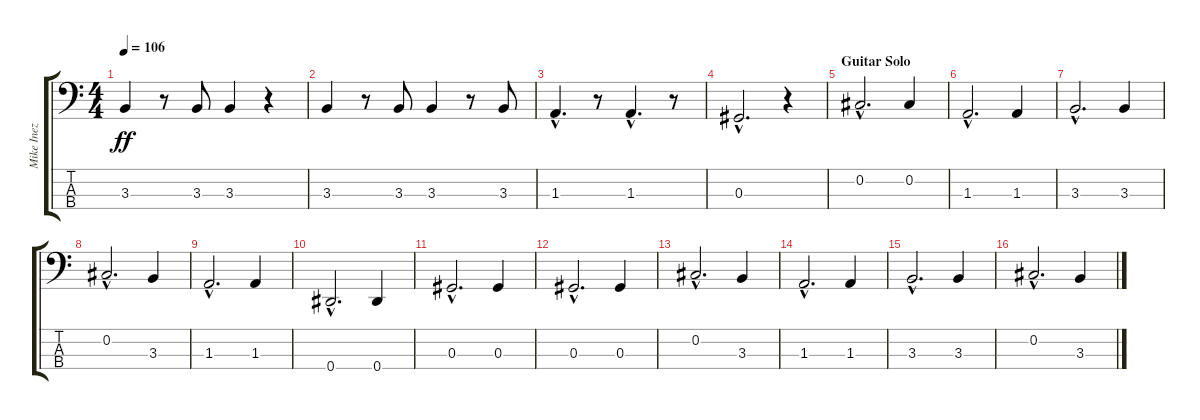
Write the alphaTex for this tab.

\track ("Mike Inez" "Mike Inez") {instrument electricbassfinger}
\staff {score tabs}
\tuning (Gb2 Db2 Ab1 Eb1) {hide}
\ts (4 4)
\tempo 106
\clef f4
\ks c
3.3.4{dy ff} r.8 3.3.8 3.3.4 r.4 |
3.3.4 r.8 3.3.8 3.3.4 r.8 3.3.8 |
1.3{hac}.4{d} r.8 1.3{hac}.4{d} r.8 |
0.3{hac}.2{d} r.4 |
\section ("" "Guitar Solo")
0.2{hac}.2{d} 0.2.4 |
1.3{hac}.2{d} 1.3.4 |
3.3{hac}.2{d} 3.3.4 |
0.2{hac}.2{d} 3.3.4 |
1.3{hac}.2{d} 1.3.4 |
0.4{hac}.2{d} 0.4.4 |
0.3{hac}.2{d} 0.3.4 |
0.3{hac}.2{d} 0.3.4 |
0.2{hac}.2{d} 3.3.4 |
1.3{hac}.2{d} 1.3.4 |
3.3{hac}.2{d} 3.3.4 |
0.2{hac}.2{d} 3.3.4
